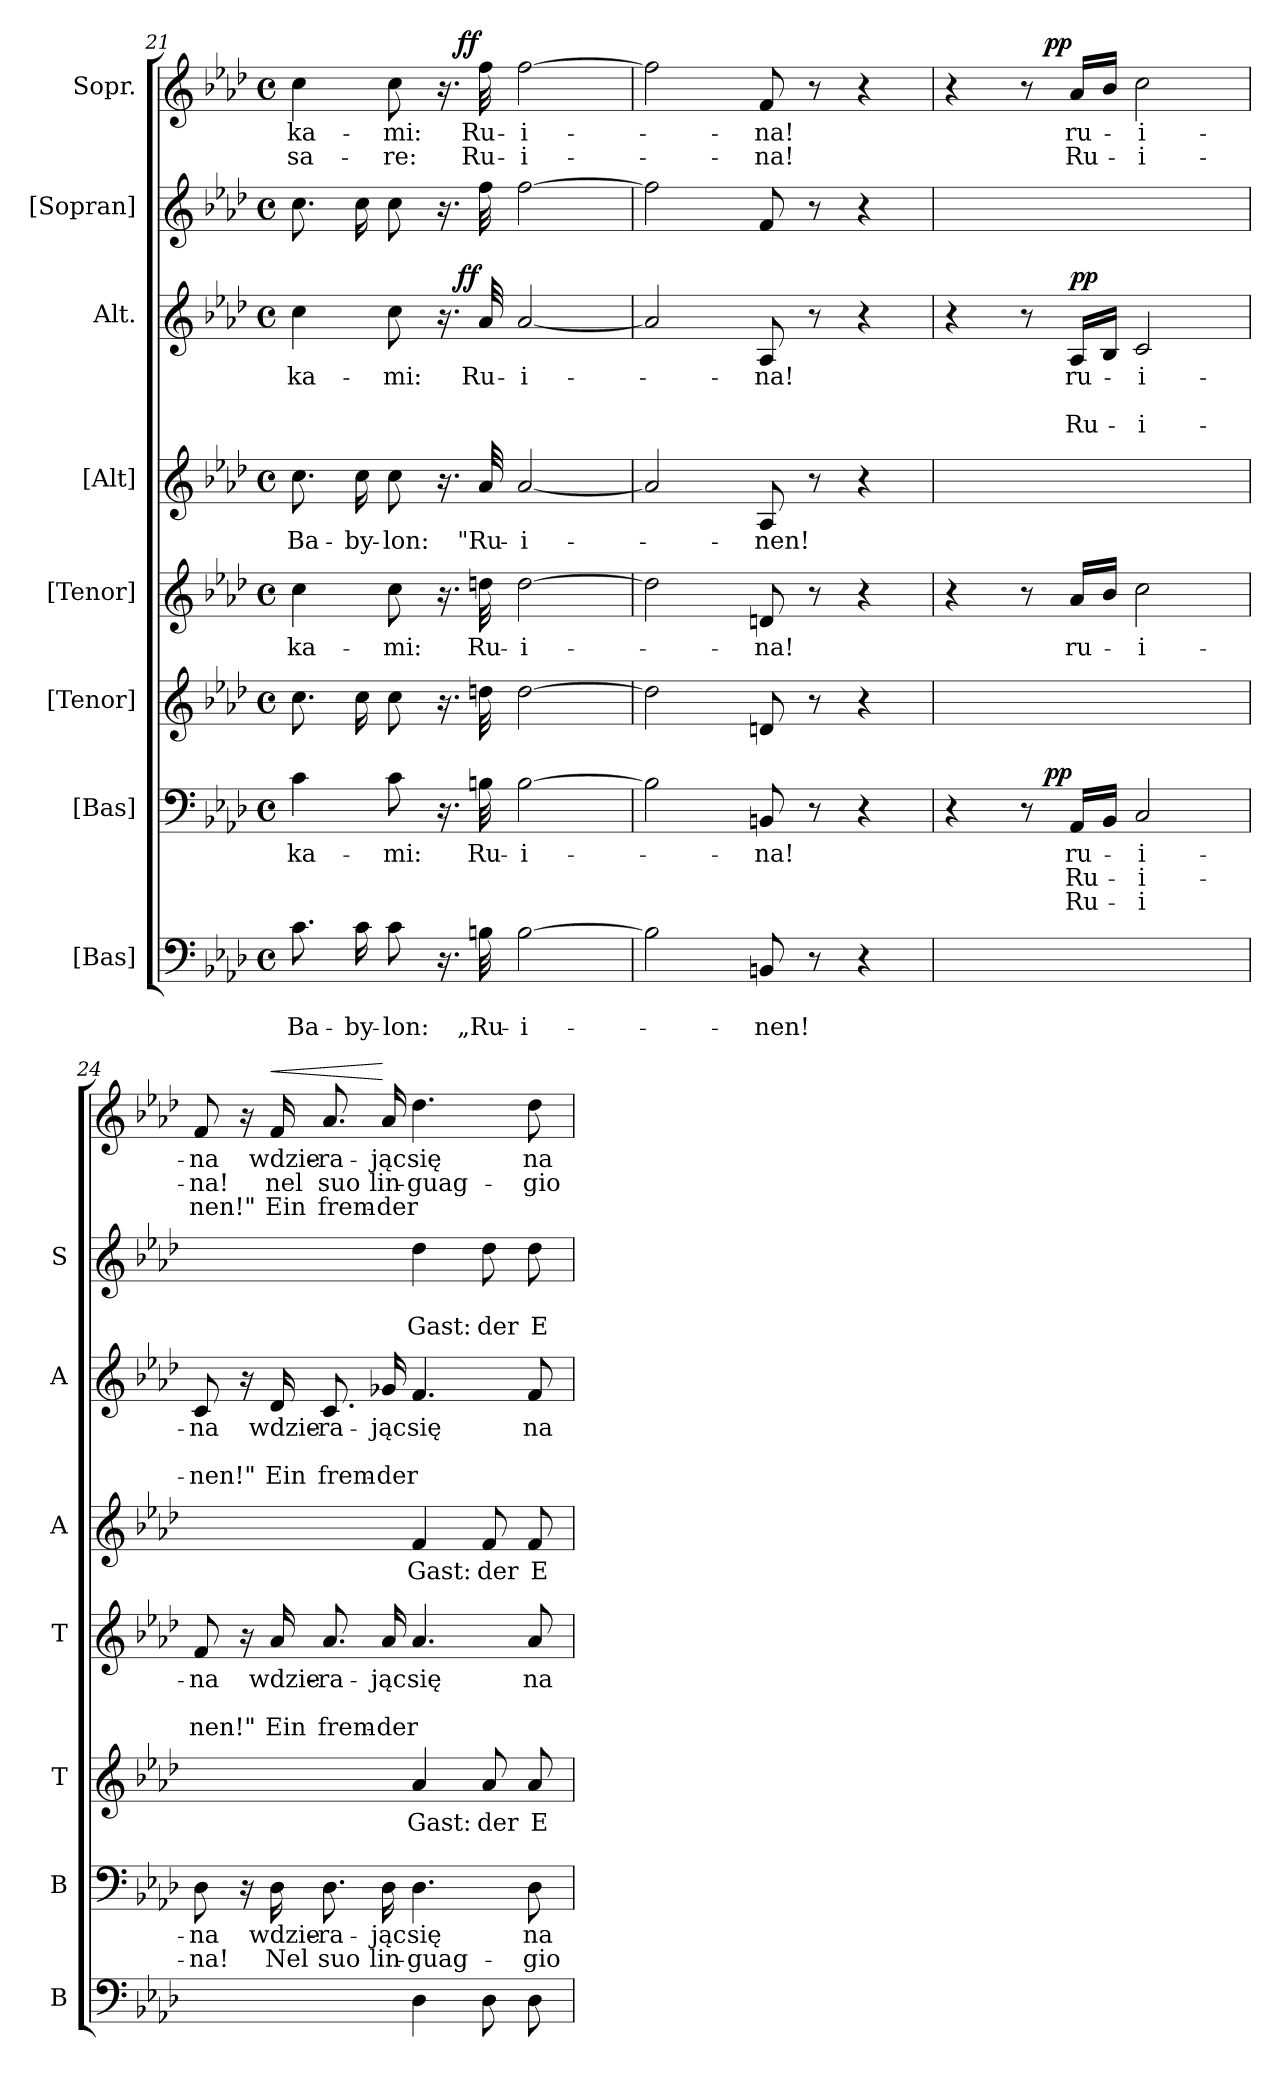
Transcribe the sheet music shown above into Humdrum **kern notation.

**kern	**text	**text	**kern	**text	**text	**text	**dynam	**kern	**text	**kern	**text	**text	**text	**kern	**text	**kern	**text	**text	**text	**dynam	**kern	**text	**text	**kern	**text	**text	**text	**dynam
*part8	*part8	*part8	*part7	*part7	*part7	*part7	*part7	*part6	*part6	*part5	*part5	*part5	*part5	*part4	*part4	*part3	*part3	*part3	*part3	*part3	*part2	*part2	*part2	*part1	*part1	*part1	*part1	*part1
*staff8	*staff8	*staff8	*staff7	*staff7	*staff7	*staff7	*staff7	*staff6	*staff6	*staff5	*staff5	*staff5	*staff5	*staff4	*staff4	*staff3	*staff3	*staff3	*staff3	*staff3	*staff2	*staff2	*staff2	*staff1	*staff1	*staff1	*staff1	*staff1
*I"[Bas]	*	*	*I"[Bas]	*	*	*	*	*I"[Tenor]	*	*I"[Tenor]	*	*	*	*I"[Alt]	*	*I"Alt.	*	*	*	*	*I"[Sopran]	*	*	*I"Sopr.	*	*	*	*
*I'B	*	*	*I'B	*	*	*	*	*I'T	*	*I'T	*	*	*	*I'A	*	*I'A	*	*	*	*	*I'S	*	*	*	*	*	*	*
*clefF4	*	*	*clefF4	*	*	*	*	*clefG2	*	*clefG2	*	*	*	*clefG2	*	*clefG2	*	*	*	*	*clefG2	*	*	*clefG2	*	*	*	*
*	*	*	*	*	*	*	*	*ITrd8c12	*	*ITrd8c12	*	*	*	*	*	*	*	*	*	*	*	*	*	*	*	*	*	*
*k[b-e-a-d-]	*	*	*k[b-e-a-d-]	*	*	*	*	*k[b-e-a-d-]	*	*k[b-e-a-d-]	*	*	*	*k[b-e-a-d-]	*	*k[b-e-a-d-]	*	*	*	*	*k[b-e-a-d-]	*	*	*k[b-e-a-d-]	*	*	*	*
*f:	*	*	*f:	*	*	*	*	*f:	*	*f:	*	*	*	*f:	*	*f:	*	*	*	*	*f:	*	*	*f:	*	*	*	*
*M4/4	*	*	*M4/4	*	*	*	*	*M4/4	*	*M4/4	*	*	*	*M4/4	*	*M4/4	*	*	*	*	*M4/4	*	*	*M4/4	*	*	*	*
*met(c)	*	*	*met(c)	*	*	*	*	*met(c)	*	*met(c)	*	*	*	*met(c)	*	*met(c)	*	*	*	*	*met(c)	*	*	*met(c)	*	*	*	*
=21	=21	=21	=21	=21	=21	=21	=21	=21	=21	=21	=21	=21	=21	=21	=21	=21	=21	=21	=21	=21	=21	=21	=21	=21	=21	=21	=21	=21
!	!	!LO:LY:color=darkblue	!	!	!	!	!	!	!	!	!	!	!	!	!LO:LY:color=darkblue	!	!	!	!	!	!	!	!	!	!	!LO:LY:color=red	!	!
8.c\	.	Ba-	4c\	-ka-	.	.	.	8.c\	.	4c\	-ka-	.	.	8.cc\	Ba-	4cc\	-ka-	.	.	.	8.cc\	.	.	4cc\	-ka-	-sa-	.	.
!	!	!LO:LY:color=darkblue	!	!	!	!	!	!	!	!	!	!	!	!	!LO:LY:color=darkblue	!	!	!	!	!	!	!	!	!	!	!	!	!
16c\	.	-by-	.	.	.	.	.	16c\	.	.	.	.	.	16cc\	-by-	.	.	.	.	.	16cc\	.	.	.	.	.	.	.
!	!	!LO:LY:color=darkblue	!	!	!	!	!	!	!	!	!	!	!	!	!LO:LY:color=darkblue	!	!	!	!	!	!	!	!	!	!	!LO:LY:color=red	!	!
8c\	.	-lon:	8c\	-mi:	.	.	.	8c\	.	8c\	-mi:	.	.	8cc\	-lon:	8cc\	-mi:	.	.	.	8cc\	.	.	8cc\	-mi:	-re:	.	.
16.r	.	.	16.r	.	.	.	.	16.r	.	16.r	.	.	.	16.r	.	16.r	.	.	.	.	16.r	.	.	16.r	.	.	.	.
!	!	!LO:LY:color=darkblue	!	!	!	!	!	!	!	!	!	!	!	!	!LO:LY:color=darkblue	!	!	!	!	!LO:DY:a:rj	!	!	!	!	!	!LO:LY:color=red	!	!LO:DY:a:rj
32Bn\	.	„Ru-	32Bn\	Ru-	.	.	.	32dn\	.	32dn\	Ru-	.	.	32a-/	"Ru-	32a-/	Ru-	.	.	ff	32ff\	.	.	32ff\	Ru-	Ru-	.	ff
!	!	!LO:LY:color=darkblue	!	!	!	!	!	!	!	!	!	!	!	!	!LO:LY:color=darkblue	!	!	!	!	!	!	!	!	!	!	!LO:LY:color=red	!	!
[2B\	.	-i-	[2B\	-i-	.	.	.	[2d\	.	[2d\	-i-	.	.	[2a-/	-i-	[2a-/	-i-	.	.	.	[2ff\	.	.	[2ff\	-i-	-i-	.	.
=22	=22	=22	=22	=22	=22	=22	=22	=22	=22	=22	=22	=22	=22	=22	=22	=22	=22	=22	=22	=22	=22	=22	=22	=22	=22	=22	=22	=22
2Bn\]	.	.	2B\]	.	.	.	.	2d\]	.	2d\]	.	.	.	2a-/]	.	2a-/]	.	.	.	.	2ff\]	.	.	2ff\]	.	.	.	.
!	!	!LO:LY:color=darkblue	!	!	!	!	!	!	!	!	!	!	!	!	!LO:LY:color=darkblue	!	!	!	!	!	!	!	!	!	!	!LO:LY:color=red	!	!
8BBn/	.	-nen!	8BBn/	-na!	.	.	.	8Dn/	.	8Dn/	-na!	.	.	8A-/	-nen!	8A-/	-na!	.	.	.	8f/	.	.	8f/	-na!	-na!	.	.
8r	.	.	8r	.	.	.	.	8r	.	8r	.	.	.	8r	.	8r	.	.	.	.	8r	.	.	8r	.	.	.	.
4r	.	.	4r	.	.	.	.	4r	.	4r	.	.	.	4r	.	4r	.	.	.	.	4r	.	.	4r	.	.	.	.
=23	=23	=23	=23	=23	=23	=23	=23	=23	=23	=23	=23	=23	=23	=23	=23	=23	=23	=23	=23	=23	=23	=23	=23	=23	=23	=23	=23	=23
1ryy	.	.	4r	.	.	.	.	1ryy	.	4r	.	.	.	1ryy	.	4r	.	.	.	.	1ryy	.	.	4r	.	.	.	.
.	.	.	8r	.	.	.	.	.	.	8r	.	.	.	.	.	8r	.	.	.	.	.	.	.	8r	.	.	.	.
!	!	!	!	!	!LO:LY:color=red	!LO:LY:color=darkblue	!LO:DY:a:rj	!	!	!	!	!	!	!	!	!	!	!	!LO:LY:color=darkblue	!LO:DY:a	!	!	!	!	!	!LO:LY:color=red	!	!LO:DY:a:rj
.	.	.	16AA-/LL	ru-	Ru-	Ru-	pp	.	.	16A-/LL	ru-	.	.	.	.	16A-/LL	ru-	.	Ru-	pp	.	.	.	16a-/LL	ru-	Ru-	.	pp
.	.	.	16BB-/JJ	.	.	.	.	.	.	16B-/JJ	.	.	.	.	.	16B-/JJ	.	.	.	.	.	.	.	16b-/JJ	.	.	.	.
!	!	!	!	!	!LO:LY:color=red	!LO:LY:color=darkblue	!	!	!	!	!	!	!	!	!	!	!	!	!LO:LY:color=darkblue	!	!	!	!	!	!	!LO:LY:color=red	!	!
.	.	.	2C/	-i-	-i-	-i	.	.	.	2c\	-i-	.	.	.	.	2c/	-i-	.	-i-	.	.	.	.	2cc\	-i-	-i-	.	.
=24	=24	=24	=24	=24	=24	=24	=24	=24	=24	=24	=24	=24	=24	=24	=24	=24	=24	=24	=24	=24	=24	=24	=24	=24	=24	=24	=24	=24
!	!	!	!	!	!LO:LY:color=red	!	!	!	!	!	!	!	!LO:LY:color=darkblue	!	!	!	!	!	!LO:LY:color=darkblue	!	!	!	!	!	!	!LO:LY:color=red	!LO:LY:color=darkblue	!
2ryy	.	.	8D-\	-na	-na!	.	.	2ryy	.	8F/	-na	.	nen!"	2ryy	.	8c/	-na	.	-nen!"	.	2ryy	.	.	8f/	na	-na!	nen!"	.
.	.	.	16r	.	.	.	.	.	.	16r	.	.	.	.	.	16r	.	.	.	.	.	.	.	16r	.	.	.	.
!	!	!	!	!	!LO:LY:color=red	!	!	!	!	!	!	!	!LO:LY:color=darkblue	!	!	!	!	!	!LO:LY:color=darkblue	!	!	!	!	!	!	!LO:LY:color=red	!LO:LY:color=darkblue	!LO:HP:a
.	.	.	16D-\	wdzie-	Nel	.	.	.	.	16A-/	wdzie-	.	Ein	.	.	16d-/	wdzie-	.	Ein	.	.	.	.	16f/	wdzie-	nel	Ein	<
!	!	!	!	!	!LO:LY:color=red	!	!	!	!	!	!	!	!LO:LY:color=darkblue	!	!	!	!	!	!LO:LY:color=darkblue	!	!	!	!	!	!	!LO:LY:color=red	!LO:LY:color=darkblue	!
.	.	.	8.D-\	-ra-	suo	.	.	.	.	8.A-/	-ra-	.	frem-	.	.	8.c/	-ra-	.	frem-	.	.	.	.	8.a-/	-ra-	suo	frem-	.
!	!	!	!	!	!LO:LY:color=red	!	!	!	!	!	!	!	!LO:LY:color=darkblue	!	!	!	!	!	!LO:LY:color=darkblue	!	!	!	!	!	!	!LO:LY:color=red	!LO:LY:color=darkblue	!
.	.	.	16D-\	-jąc	lin-	.	.	.	.	16A-/	-jąc	.	-der	.	.	16g-X/	-jąc	.	-der	.	.	.	.	16a-/	-jąc	lin-	-der	[
!	!	!	!	!	!LO:LY:color=red	!	!	!	!LO:LY:color=darkblue	!	!	!	!	!	!LO:LY:color=darkblue	!	!	!	!	!	!	!	!LO:LY:color=darkblue	!	!	!LO:LY:color=red	!	!
4D-\	.	.	4.D-\	się	-guag-	.	.	4A-/	Gast:	4.A-/	się	.	.	4f/	Gast:	4.f/	się	.	.	.	4dd-\	.	Gast:	4.dd-\	się	-guag-	.	.
!	!	!	!	!	!	!	!	!	!LO:LY:color=darkblue	!	!	!	!	!	!LO:LY:color=darkblue	!	!	!	!	!	!	!	!LO:LY:color=darkblue	!	!	!	!	!
8D-\	.	.	.	.	.	.	.	8A-/	der	.	.	.	.	8f/	der	.	.	.	.	.	8dd-\	.	der	.	.	.	.	.
!	!	!	!	!	!LO:LY:color=red	!	!	!	!LO:LY:color=darkblue	!	!	!	!	!	!LO:LY:color=darkblue	!	!	!	!	!	!	!	!LO:LY:color=darkblue	!	!	!LO:LY:color=red	!	!
8D-\	.	.	8D-\	na	-gio	.	.	8A-/	E	8A-/	na	.	.	8f/	E	8f/	na	.	.	.	8dd-\	.	E	8dd-\	na	-gio	.	.
=	=	=	=	=	=	=	=	=	=	=	=	=	=	=	=	=	=	=	=	=	=	=	=	=	=	=	=	=
*-	*-	*-	*-	*-	*-	*-	*-	*-	*-	*-	*-	*-	*-	*-	*-	*-	*-	*-	*-	*-	*-	*-	*-	*-	*-	*-	*-	*-
